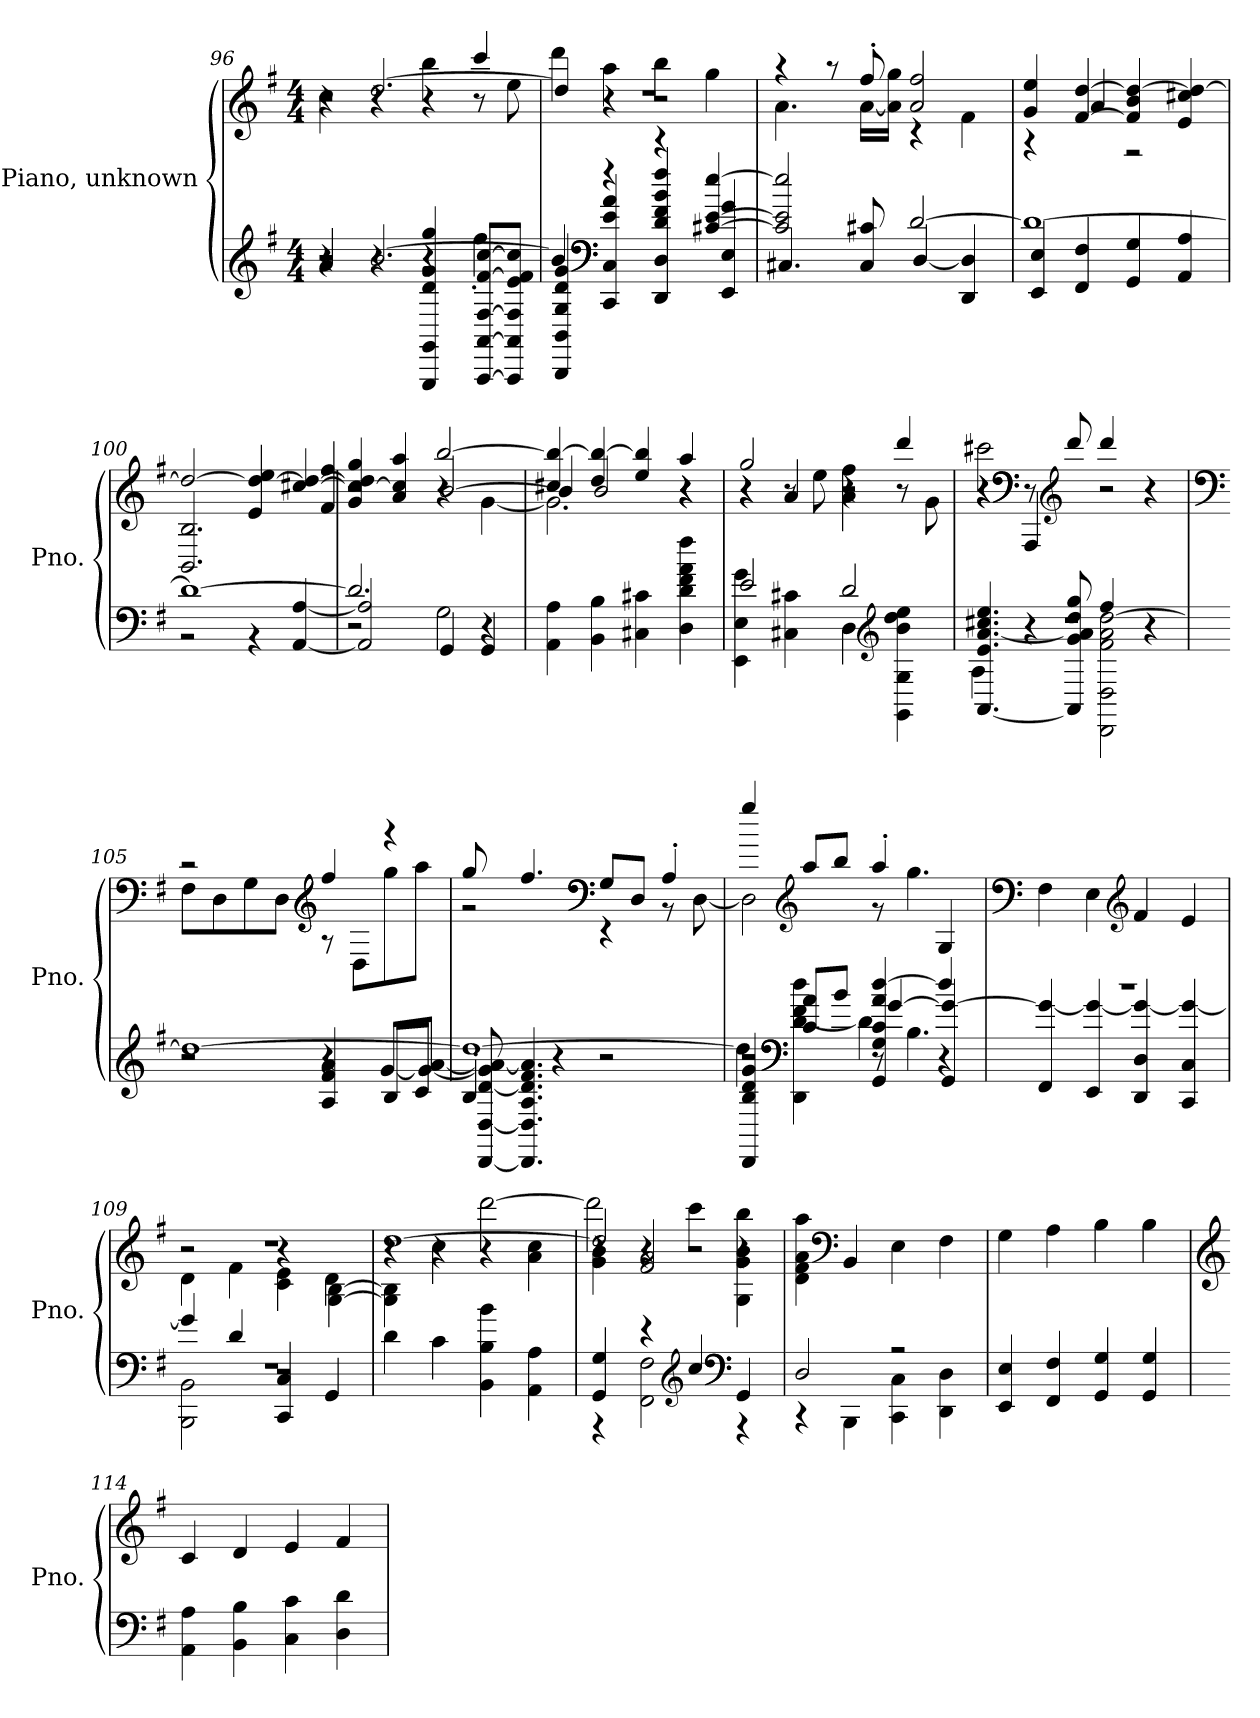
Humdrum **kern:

**kern	**kern
*part1	*part1
*staff2	*staff1
*I"Piano, unknown	*
*I'Pno.	*
*clefG2	*clefG2
*k[f#]	*k[f#]
*M4/4	*M4/4
=96	=96
*^	*^
*	*^	*	*^
4r	2r	4a/	2r	4cc\	4r
[2.b/	.	4r	.	4r	[2.dd/
.	4r	4GGG/ 4GG/ 4d/ 4g/ 4gg/	4r	4bb\	.
.	4ff#'\	[8AAA/ [8AA/ [8F#/ [8f#/ [8cc/L	4ccc/	8r	.
.	.	8AAA/] 8AA/] 8F#/] 8e/ 8f#/] 8cc/]J	.	8ee\	.
*	*v	*v	*	*	*
=97	=97	=97	=97	=97
4b/]	4BBB/ 4BB/ 4G/ 4d/ 4g/	1r	4ddd\	4dd/]
*clefF4	*	*	*	*
4r	4CC/ 4C/ 4e/ 4a/	.	4aa\	4r
4r	4DD/ 4D/ 4d/ 4f#/ 4b/ 4ff#/	.	4bb\	2r
[4c#X/ [4e/ [4ee/	4EE/ 4E/ 4g/	.	4gg\	.
*	*	*	*v	*v
=98	=98	=98	=98
2c#/] 2e/] 2ee/]	4.C#X/	4r	4.a\
.	.	8r	.
.	8C#/ 8c#X/	8ff#'/	[16a\LL
.	.	.	16a\] 16gg\JJ
[2d/	[4D/	2a/ 2ff#/	4r
.	4DD/ 4D/]	.	4f#\
!!LO:LB:g=z	!!
=99	=99	=99	=99
1d_	4EE/ 4E/	4g/ 4ee/	4r
.	4FF#/ 4F#/	[4f#/ [4dd/	4a/
.	4GG/ 4G/	4f#/] 4b/ 4dd/_	2r
.	4AA/ 4A/	4e/ 4cc#X/ 4dd/_	.
=100	=100	=100	=100
1d_	2r	2dd/_	2.BB/ 2.B/
.	4r	4e/ 4dd/_ 4ee/	.
.	[4AA/ [4A/	[4cc#X/ 4dd/_	4f#/ 4ff#/
=101	=101	=101	=101
*	*^	*	*^
2.d/]	2r	2AA/] 2A/]	4g/ 4cc#/_ 4dd/] 4gg/	2r	2r
.	.	.	4a/ 4cc#/] 4aa/	.	.
.	2G\	4GG/	[2bb/	4r	[2b/
4r	.	4GG/	.	[4g\	.
*v	*v	*v	*	*	*
=102	=102	=102	=102
4AA\ 4A\	4cc#X/ 4bb/_	2.g\]	4b/]
4BB\ 4B\	4dd/ 4bb/_	.	2b/
4C#X\ 4c#X\	4ee/ 4bb/]	.	.
4D\ 4d\ 4f#\ 4a\ 4ff#\	4aa/	4r	4r
=103	=103	=103	=103
*^	*	*	*
2e/	4EE\ 4E\ 4g\	2gg/	4r	4r
.	4C#X\ 4c#X\	.	8r	4a/
.	.	.	8ee\	.
2d/	4D\	4r	4a\ 4ff#\	2r
*clefG2	*	*	*	*
.	4GG\ 4G\ 4b\ 4dd\ 4ee\	4ddd/	8r	.
.	.	.	8g\	.
!!LO:LB:g=z	!!	!!
=104	=104	=104	=104	=104
*	*^	*	*	*
1r	[4.AA/ 4.e/ [4.a/ 4.cc#X/ 4.ee/	4A\	4r	2ccc#X\	4r
*	*	*	*clefF4	*	*
.	.	4r	8r	.	4AAA/
*	*	*	*clefG2	*	*
.	8AA/] 8g/ 8a/] 8dd/ 8gg/	.	8ddd/	.	.
.	4ff#/	2DD\ 2D\ 2f#\ 2a\ [2dd\	4ddd/	2r	2r
.	4r	.	4r	.	.
*	*	*	*v	*v	*v
=105	=105	=105	=105
*	*	*	*clefF4
*	*	*	*^
2r	2r	1dd_	2r	8F#\L
.	.	.	.	8D\
.	.	.	.	8G\
.	.	.	.	8D\J
*	*	*	*clefG2	*
4r	4A/ 4f#/ 4a/	.	4ff#/	8r
.	.	.	.	8D\L
8B/L	[8g/L	.	4r	8gg\
8c/J	8g/_ [8a/J	.	.	8aa\J
=106	=106	=106	=106	=106
4B'/	[8DD/ [8D/ [8d/ 8g/] 8a/_	1dd_	8gg/	2r
.	4.DD/] 4.D/] 4.A/ 4.d/] 4.f#/ 4.a/]	.	4.ff#/	.
4r	.	.	.	.
*	*	*	*clefF4	*
2r	2r	.	8G/L	4r
.	.	.	8D/J	.
.	.	.	4A'/	8r
.	.	.	.	[8D\
!!LO:LB:g=z	!!
=107	=107	=107	=107	=107
*	*	*^	*	*
2r	2r	4DD/ 4B/ 4d/ 4g/	4dd\]	4gg/	2D\]
*clefF4	*	*	*	*clefG2	*
.	.	8c/ 8a/L	4DD\ [4d\ 4f#\ 4dd\	8aa/L	.
.	.	8b/J	.	8bb/J	.
4GG/ 4G/ 4c/ 4a/ [4dd/	8r	[4g/	4d\]	4aa'/	8r
.	4.B\	.	.	.	4.gg\
4dd/]	.	4GG/ 4g/_	4r	4G/	.
*v	*v	*v	*v	*	*
*	*v	*v
=108	=108
*	*clefF4
*^	*
1r	4FF#/ 4g/_	4F#\
.	4EE/ 4g/_	4E\
*	*	*clefG2
.	4DD/ 4D/ 4g/_	4f#/
.	4CC/ 4C/ 4g/_	4e/
=109	=109	=109
*	*^	*^
*	*	*	*	*^
1r	4g/]	2BBB\ 2BB\	1r	4d\	2r
.	4d/	.	.	4f#\	.
.	4CC/ 4C/	2r	.	4c\ 4e\	4r
.	4GG/	.	.	4d\	[4G\ [4B\
*v	*v	*v	*	*	*
=110	=110	=110	=110
4d\	[1dd	4r	4G\] 4B\]
4c\	.	4cc\	4r
4BB\ 4B\ 4b\	.	4r	[2ddd\
4AA\ 4A\	.	4a\ 4cc\	.
=111	=111	=111	=111
*^	*	*	*^
4GG/ 4G/	4r	2dd/]	4g\ 4b\	4r	2ddd\]
4r	2FF#\ 2F#\	.	4r	2f#/ 2a/	.
*clefG2	*	*	*	*	*
4cc/	.	2r	4ccc\	.	2r
*clefF4	*	*	*	*	*
4GG/	4r	.	4G\ 4g\ 4b\ 4bb\	4r	.
*	*	*v	*v	*v	*v
!!LO:LB:g=z
=112	=112	=112
2D/	4r	4d\ 4f#\ 4a\ 4aa\
*	*	*clefF4
.	4BBB\	4BB/
2r	4CC\ 4C\	4E\
.	4DD\ 4D\	4F#\
*v	*v	*
=113	=113
4EE/ 4E/	4G\
4FF#/ 4F#/	4A\
4GG/ 4G/	4B\
4GG/ 4G/	4B\
=114	=114
*	*clefG2
4AA\ 4A\	4c/
4BB\ 4B\	4d/
4C\ 4c\	4e/
4D\ 4d\	4f#/
=	=
*-	*-
